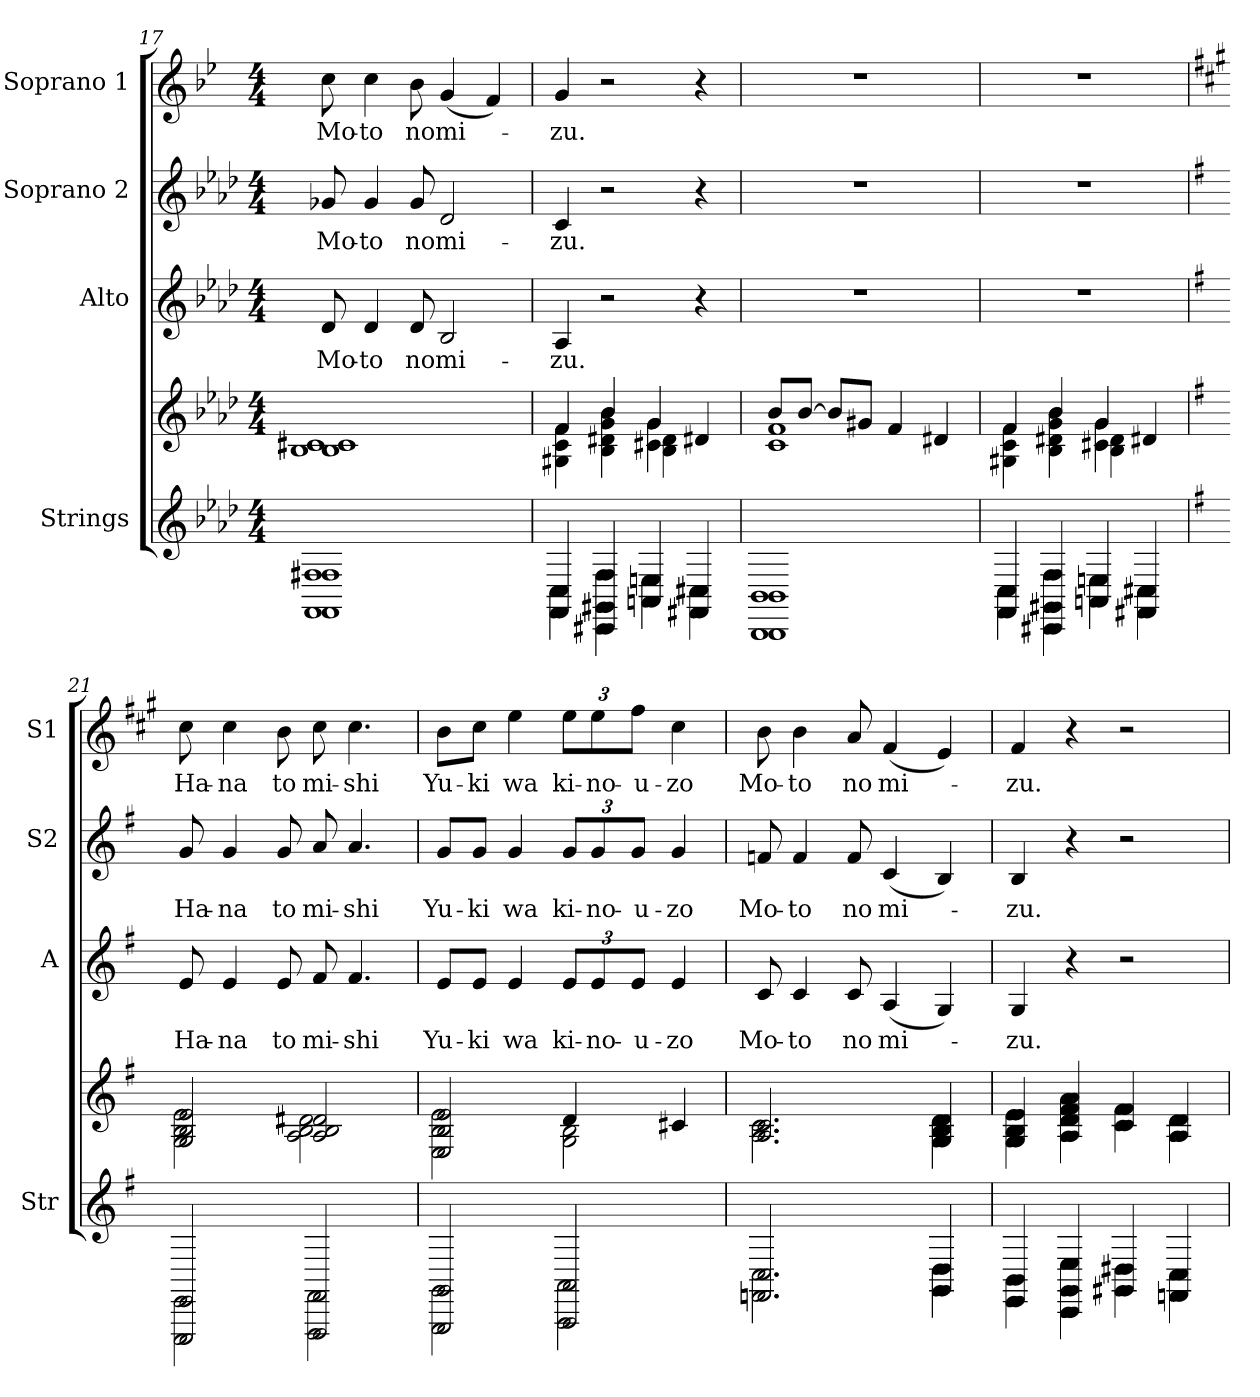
**kern	**kern	**kern	**text	**kern	**text	**kern	**text
*part4	*part4	*part3	*part3	*part2	*part2	*part1	*part1
*staff5	*staff4	*staff3	*staff3	*staff2	*staff2	*staff1	*staff1
*I"Strings	*	*I"Alto	*	*I"Soprano 2	*	*I"Soprano 1	*
*I'Str	*	*I'A	*	*I'S2	*	*I'S1	*
*clefG2	*clefG2	*clefG2	*	*clefG2	*	*clefG2	*
*	*	*	*	*	*	*ITrd1c2	*
*k[b-e-a-d-]	*k[b-e-a-d-]	*k[b-e-a-d-]	*	*k[b-e-a-d-]	*	*k[b-e-a-d-]	*
*M4/4	*M4/4	*M4/4	*	*M4/4	*	*M4/4	*
=17	=17	=17	=17	=17	=17	=17	=17
*^	*^	*	*	*	*	*	*
!	!	!	!	!	!LO:LY:b	!	!LO:LY:b	!	!
1FF/ 1F#X/	1FF\ 1F#X\	1B-/ 1c#X/	1B-\ 1c#X\	8d-	Mo-	8g-X	Mo-	8b-	Mo-
!	!	!	!	!	!LO:LY:b	!	!LO:LY:b	!	!
.	.	.	.	4d-	-to	4g-	-to	4b-	-to
!	!	!	!	!	!LO:LY:b	!	!LO:LY:b	!	!
.	.	.	.	8d-	no	8g-	no	8a-	no
!	!	!	!	!	!LO:LY:b	!	!LO:LY:b	!	!
.	.	.	.	2B-	mi-	2d-	mi-	(4f	mi-
.	.	.	.	.	.	.	.	4e-)	.
=18	=18	=18	=18	=18	=18	=18	=18	=18	=18
!	!	!	!	!	!LO:LY:b	!	!LO:LY:b	!	!
4FF/ 4C/	4FF\ 4C\	4f/	4G#X\ 4c\ 4f\	4A-	-zu.	4c	-zu.	4f	-zu.
4CC#X/ 4GG#X/ 4F/	4CC#X\ 4GG#X\ 4F\	4b-/	4B-\ 4d#X\ 4g\ 4b-\	2r	.	2r	.	2r	.
4AAn/ 4En/	4AAn\ 4En\	4g/	4c#X\ 4g\	.	.	.	.	.	.
4FF#X/ 4C#X/	4FF#X\ 4C#X\	4d#X/	4B-\ 4d#\	4r	.	4r	.	4r	.
=19	=19	=19	=19	=19	=19	=19	=19	=19	=19
1BBB-/ 1BB-/	1BBB-\ 1BB-\	8b-/L	1c\ 1f\	1r	.	1r	.	1r	.
.	.	[8b-/J	.	.	.	.	.	.	.
.	.	8b-/L]	.	.	.	.	.	.	.
.	.	8g#X/J	.	.	.	.	.	.	.
.	.	4f/	.	.	.	.	.	.	.
.	.	4d#X/	.	.	.	.	.	.	.
=20	=20	=20	=20	=20	=20	=20	=20	=20	=20
4FF/ 4C/	4FF\ 4C\	4f/	4G#X\ 4c\ 4f\	1r	.	1r	.	1r	.
4CC#X/ 4GG#X/ 4F/	4CC#X\ 4GG#X\ 4F\	4b-/	4B-\ 4d#X\ 4g\ 4b-\	.	.	.	.	.	.
4AAn/ 4En/	4AAn\ 4En\	4g/	4c#X\ 4g\	.	.	.	.	.	.
4FF#X/ 4C#X/	4FF#X\ 4C#X\	4d#X/	4B-\ 4d#\	.	.	.	.	.	.
=21	=21	=21	=21	=21	=21	=21	=21	=21	=21
*k[f#]	*	*k[f#]	*	*k[f#]	*	*k[f#]	*	*k[f#]	*
!	!	!	!	!	!LO:LY:b	!	!LO:LY:b	!	!
2EEE/ 2EE/	2EEE\ 2EE\	2G/ 2B/ 2e/	2G\ 2B\ 2e\	8e	Ha-	8g	Ha-	8b	Ha-
!	!	!	!	!	!LO:LY:b	!	!LO:LY:b	!	!
.	.	.	.	4e	-na	4g	-na	4b	-na
!	!	!	!	!	!LO:LY:b	!	!LO:LY:b	!	!
.	.	.	.	8e	to	8g	to	8a	to
!	!	!	!	!	!LO:LY:b	!	!LO:LY:b	!	!
2FFF#/ 2FF#/	2FFF#\ 2FF#\	2A/ 2B/ 2d#X/	2A\ 2B\ 2d#X\	8f#	mi-	8a	mi-	8b	mi-
!	!	!	!	!	!LO:LY:b	!	!LO:LY:b	!	!
.	.	.	.	4.f#	-shi	4.a	-shi	4.b	-shi
=22	=22	=22	=22	=22	=22	=22	=22	=22	=22
!	!	!	!	!	!LO:LY:b	!	!LO:LY:b	!	!
2GGG/ 2GG/	2GGG\ 2GG\	2E/ 2B/ 2e/	2E\ 2B\ 2e\	8eL	Yu-	8gL	Yu-	8aL	Yu-
!	!	!	!	!	!LO:LY:b	!	!LO:LY:b	!	!
.	.	.	.	8eJ	-ki	8gJ	-ki	8bJ	-ki
!	!	!	!	!	!LO:LY:b	!	!LO:LY:b	!	!
.	.	.	.	4e	wa	4g	wa	4dd	wa
!	!	!	!	!	!LO:LY:b	!	!LO:LY:b	!	!
2AAA/ 2AA/	2AAA\ 2AA\	4d/	2G\ 2B\	12eL	ki-	12gL	ki-	12ddL	ki-
!	!	!	!	!	!LO:LY:b	!	!LO:LY:b	!	!
.	.	.	.	12e	-no-	12g	-no-	12dd	-no-
!	!	!	!	!	!LO:LY:b	!	!LO:LY:b	!	!
.	.	.	.	12eJ	-u-	12gJ	-u-	12eeJ	-u-
!	!	!	!	!	!LO:LY:b	!	!LO:LY:b	!	!
.	.	4c#X/	.	4e	-zo	4g	-zo	4b	-zo
=23	=23	=23	=23	=23	=23	=23	=23	=23	=23
!	!	!	!	!	!LO:LY:b	!	!LO:LY:b	!	!
2.FFn/ 2.C/	2.FFn\ 2.C\	2.A/ 2.c/	2.A\ 2.c\	8c	Mo-	8fn	Mo-	8a	Mo-
!	!	!	!	!	!LO:LY:b	!	!LO:LY:b	!	!
.	.	.	.	4c	-to	4f	-to	4a	-to
!	!	!	!	!	!LO:LY:b	!	!LO:LY:b	!	!
.	.	.	.	8c	no	8f	no	8g	no
!	!	!	!	!	!LO:LY:b	!	!LO:LY:b	!	!
.	.	.	.	(<4A	mi-	(<4c	mi-	(4e	mi-
4GG/ 4D/	4GG\ 4D\	4G/ 4B/ 4d/	4G\ 4B\ 4d\	4G)	.	4B)	.	4d)	.
=24	=24	=24	=24	=24	=24	=24	=24	=24	=24
!	!	!	!	!	!LO:LY:b	!	!LO:LY:b	!	!
4EE/ 4BB/	4EE\ 4BB\	4G/ 4B/ 4e/	4G\ 4B\ 4e\	4G	-zu.	4B	-zu.	4e	-zu.
4CC/ 4GG/ 4E/	4CC\ 4GG\ 4E\	4A/ 4d/ 4f#/ 4a/	4A\ 4d\ 4f#\ 4a\	4r	.	4r	.	4r	.
4GG#X/ 4D#X/	4GG#X\ 4D#X\	4c/ 4f#/	4c\ 4f#\	2r	.	2r	.	2r	.
4FFn/ 4C/	4FFn\ 4C\	4A/ 4d/	4A\ 4d\	.	.	.	.	.	.
*v	*v	*	*	*	*	*	*	*	*
*	*v	*v	*	*	*	*	*	*
=	=	=	=	=	=	=	=
*-	*-	*-	*-	*-	*-	*-	*-
